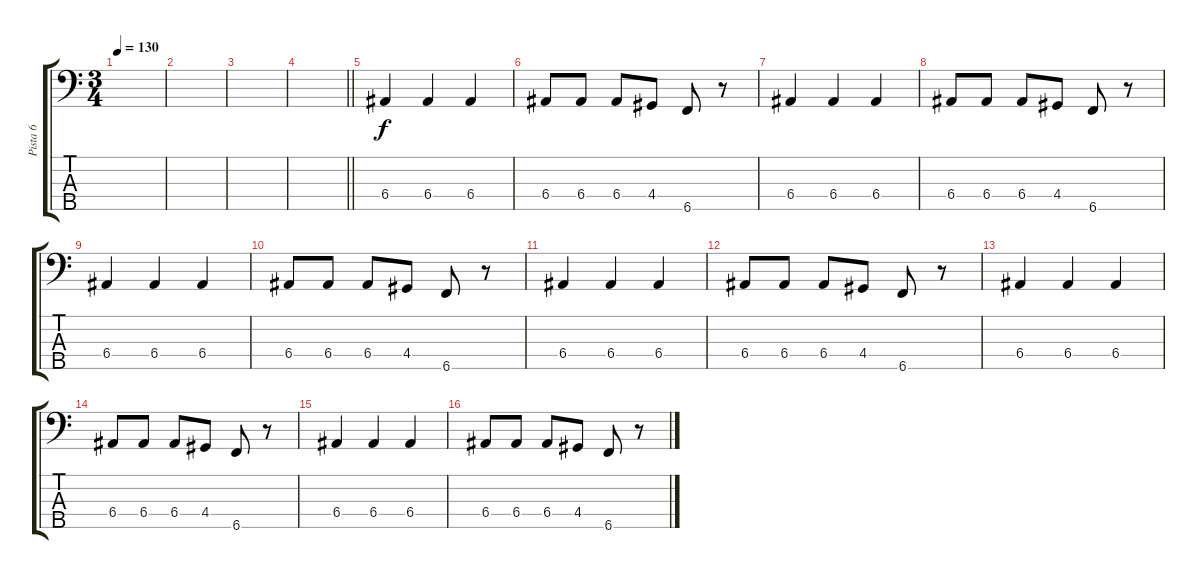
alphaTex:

\track ("Pista 6" "Pista 6") {instrument electricbassfinger}
\staff {score tabs}
\tuning (G2 D2 A1 E1 B0) {hide}
\ts (3 4)
\tempo 130
\clef f4
\ks c
|
|
|
\barLineRight lightlight
|
6.4.4 6.4.4 6.4.4 |
6.4.8 6.4.8 6.4.8 4.4.8 6.5.8 r.8 |
6.4.4 6.4.4 6.4.4 |
6.4.8 6.4.8 6.4.8 4.4.8 6.5.8 r.8 |
6.4.4 6.4.4 6.4.4 |
6.4.8 6.4.8 6.4.8 4.4.8 6.5.8 r.8 |
6.4.4 6.4.4 6.4.4 |
6.4.8 6.4.8 6.4.8 4.4.8 6.5.8 r.8 |
6.4.4 6.4.4 6.4.4 |
6.4.8 6.4.8 6.4.8 4.4.8 6.5.8 r.8 |
6.4.4 6.4.4 6.4.4 |
6.4.8 6.4.8 6.4.8 4.4.8 6.5.8 r.8
